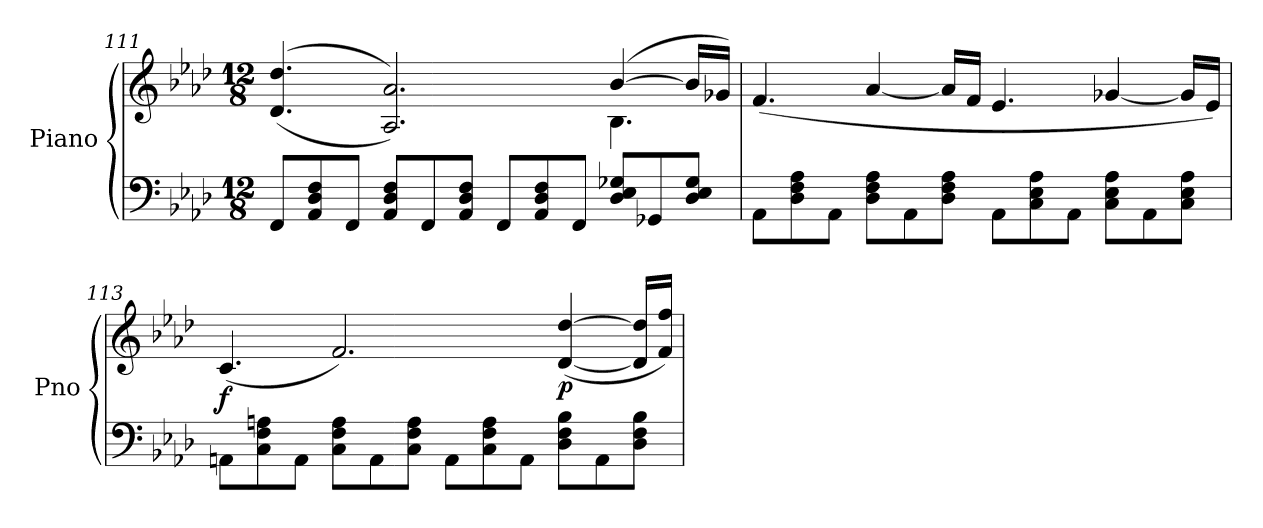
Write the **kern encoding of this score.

**kern	**kern	**dynam
*part1	*part1	*part1
*staff2	*staff1	*staff1/2
*I"Piano	*	*
*I'Pno	*	*
*clefF4	*clefG2	*
*k[b-e-a-d-]	*k[b-e-a-d-]	*
*M12/8	*M12/8	*
=111	=111	=111
*	*^	*
8FF/L	(>(4.d-/ 4.dd-/	8ryy	.
*	*v	*v	*
8AA-/ 8D-/ 8F/	.	.
8FF/J	.	.
8AA-/ 8D-/ 8F/L	2.A-/ 2.a-/))	.
8FF/	.	.
8AA-/ 8D-/ 8F/J	.	.
8FF/L	.	.
8AA-/ 8D-/ 8F/	.	.
8FF/J	.	.
*	*^	*
8D-/ 8E-/ 8G-X/L	([4b-/	4.B-\	.
8GG-X/	.	.	.
8D-/ 8E-/ 8G-/J	16b-/LL]	.	.
.	16g-X/JJ)	.	.
*	*v	*v	*
!!LO:LB:g=z
=112	=112	=112
!	!	!LO:DY:b
8AA-\L	(>4.f/	other-dynamics
8D-\ 8F\ 8A-\	.	.
8AA-\J	.	.
8D-\ 8F\ 8A-\L	[4a-/	.
8AA-\	.	.
8D-\ 8F\ 8A-\J	16a-/LL]	.
.	16f/JJ	.
8AA-\L	4.e-/	.
8C\ 8E-\ 8A-\	.	.
8AA-\J	.	.
8C\ 8E-\ 8A-\L	[4g-X/	.
8AA-\	.	.
8C\ 8E-\ 8A-\J	16g-/LL]	.
.	16e-/JJ)	.
!!LO:PB:g=z
=113	=113	=113
!	!	!LO:DY:b
8AAn\L	(4.c/	f
8C\ 8F\ 8An\	.	.
8AA\J	.	.
8C\ 8F\ 8A\L	2.f/)	.
8AA\	.	.
8C\ 8F\ 8A\J	.	.
8AA\L	.	.
8C\ 8F\ 8A\	.	.
8AA\J	.	.
!	!	!LO:DY:b
8D-\ 8F\ 8B-\L	(>[4d-/ [4dd-/	p
8AA\	.	.
8D-\ 8F\ 8B-\J	16d-/] 16dd-/]LL	.
.	16f/ 16ff/JJ)	.
=	=	=
*-	*-	*-
